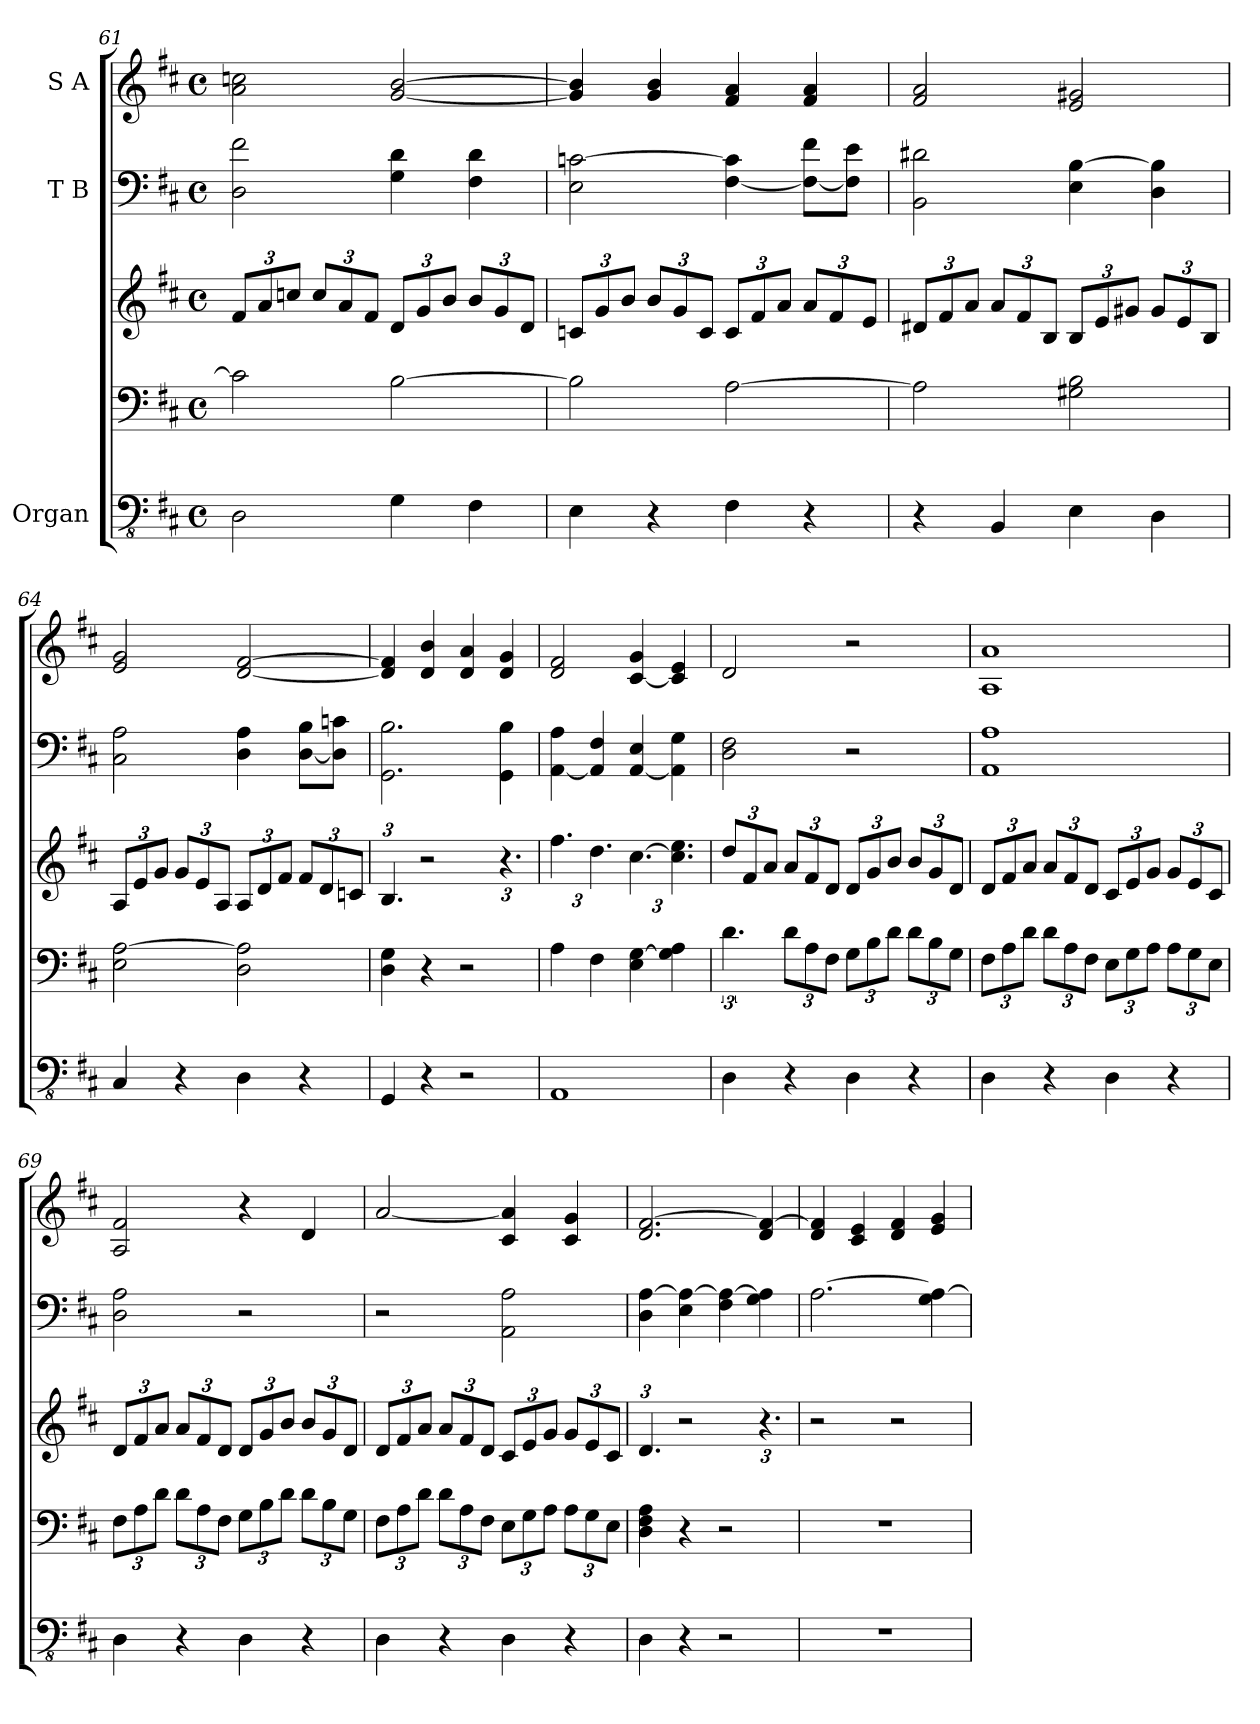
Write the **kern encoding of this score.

**kern	**kern	**kern	**kern	**kern
*part3	*part3	*part3	*part2	*part1
*staff5	*staff4	*staff3	*staff2	*staff1
*I"Organ	*	*	*I"T B	*I"S A
*clefFv4	*clefF4	*clefG2	*clefF4	*clefG2
*k[f#c#]	*k[f#c#]	*k[f#c#]	*k[f#c#]	*k[f#c#]
*M4/4	*M4/4	*M4/4	*M4/4	*M4/4
*met(c)	*met(c)	*met(c)	*met(c)	*met(c)
*	*	*Xbrackettup	*	*
=61	=61	=61	=61	=61
2DD\	2c\]	12f#/L	2D\ 2f#\	2a\ 2ccn\
.	.	12a/	.	.
.	.	12ccn/J	.	.
.	.	12cc/L	.	.
.	.	12a/	.	.
.	.	12f#/J	.	.
4GG\	[2B\	12d/L	4G\ 4d\	[2g/ [2b/
.	.	12g/	.	.
.	.	12b/J	.	.
4FF#\	.	12b/L	4F#\ 4d\	.
.	.	12g/	.	.
.	.	12d/J	.	.
=62	=62	=62	=62	=62
4EE\	2B\]	12cn/L	2E\ [2cn\	4g/] 4b/]
.	.	12g/	.	.
.	.	12b/J	.	.
4r	.	12b/L	.	4g/ 4b/
.	.	12g/	.	.
.	.	12c/J	.	.
4FF#\	[2A\	12c/L	[4F#\ 4c\]	4f#/ 4a/
.	.	12f#/	.	.
.	.	12a/J	.	.
4r	.	12a/L	8F#\_ 8f#\L	4f#/ 4a/
.	.	12f#/	.	.
.	.	.	8F#\] 8e\J	.
.	.	12e/J	.	.
!!LO:PB:g=z
=63	=63	=63	=63	=63
4r	2A\]	12d#X/L	2BB\ 2d#X\	2f#/ 2a/
.	.	12f#/	.	.
.	.	12a/J	.	.
4BBB/	.	12a/L	.	.
.	.	12f#/	.	.
.	.	12B/J	.	.
4EE\	2G#X\ 2B\	12B/L	4E\ [4B\	2e/ 2g#X/
.	.	12e/	.	.
.	.	12g#X/J	.	.
4DD\	.	12g#/L	4D\ 4B\]	.
.	.	12e/	.	.
.	.	12B/J	.	.
=64	=64	=64	=64	=64
4CC#/	2E\ [2A\	12A/L	2C#\ 2A\	2e/ 2g/
.	.	12e/	.	.
.	.	12g/J	.	.
4r	.	12g/L	.	.
.	.	12e/	.	.
.	.	12A/J	.	.
4DD\	2D\ 2A\]	12A/L	4D\ 4A\	[2d/ [2f#/
.	.	12d/	.	.
.	.	12f#/J	.	.
4r	.	12f#/L	[8D\ 8B\L	.
.	.	12d/	.	.
.	.	.	8D\] 8cn\J	.
.	.	12cn/J	.	.
=65	=65	=65	=65	=65
4GGG/	4D\ 4G\	6.B/	2.GG\ 2.B\	4d/] 4f#/]
4r	4r	2r	.	4d/ 4b/
2r	2r	.	.	4d/ 4a/
.	.	6.r	4GG\ 4B\	4d/ 4g/
=66	=66	=66	=66	=66
1AAA	4A\	6.ff#\	[4AA\ 4A\	2d/ 2f#/
.	4F#\	6.dd\	4AA/] 4F#/	.
.	4E\ [4G\	[6.cc#\	[4AA/ 4E/	[4c#/ 4g/
.	4G\] 4A\	6.cc#\] 6.ee\	4AA\] 4G\	4c#/] 4e/
=67	=67	=67	=67	=67
4DD\	6.d\	12dd/L	2D\ 2F#\	2d/
.	.	12f#/	.	.
.	.	12a/J	.	.
*	*Xbrackettup	*	*	*
4r	12d\L	12a/L	.	.
.	12A\	12f#/	.	.
.	12F#\J	12d/J	.	.
4DD\	12G\L	12d/L	2r	2r
.	12B\	12g/	.	.
.	12d\J	12b/J	.	.
4r	12d\L	12b/L	.	.
.	12B\	12g/	.	.
.	12G\J	12d/J	.	.
!!LO:LB:g=z
=68	=68	=68	=68	=68
4DD\	12F#\L	12d/L	1AA 1A	1A 1a
.	12A\	12f#/	.	.
.	12d\J	12a/J	.	.
4r	12d\L	12a/L	.	.
.	12A\	12f#/	.	.
.	12F#\J	12d/J	.	.
4DD\	12E\L	12c#/L	.	.
.	12G\	12e/	.	.
.	12A\J	12g/J	.	.
4r	12A\L	12g/L	.	.
.	12G\	12e/	.	.
.	12E\J	12c#/J	.	.
=69	=69	=69	=69	=69
4DD\	12F#\L	12d/L	2D\ 2A\	2A/ 2f#/
.	12A\	12f#/	.	.
.	12d\J	12a/J	.	.
4r	12d\L	12a/L	.	.
.	12A\	12f#/	.	.
.	12F#\J	12d/J	.	.
4DD\	12G\L	12d/L	2r	4r
.	12B\	12g/	.	.
.	12d\J	12b/J	.	.
4r	12d\L	12b/L	.	4d/
.	12B\	12g/	.	.
.	12G\J	12d/J	.	.
=70	=70	=70	=70	=70
4DD\	12F#\L	12d/L	2r	[2a/
.	12A\	12f#/	.	.
.	12d\J	12a/J	.	.
4r	12d\L	12a/L	.	.
.	12A\	12f#/	.	.
.	12F#\J	12d/J	.	.
4DD\	12E\L	12c#/L	2AA\ 2A\	4c#/ 4a/]
.	12G\	12e/	.	.
.	12A\J	12g/J	.	.
4r	12A\L	12g/L	.	4c#/ 4g/
.	12G\	12e/	.	.
.	12E\J	12c#/J	.	.
=71	=71	=71	=71	=71
4DD\	4D\ 4F#\ 4A\	6.d/	4D\ [4A\	2.d/ [2.f#/
4r	4r	2r	4E\ 4A\_	.
2r	2r	.	4F#\ 4A\_	.
.	.	6.r	4G\ 4A\]	4d/ 4f#/_
=72	=72	=72	=72	=72
1r	1r	2r	[2.A\	4d/ 4f#/]
.	.	.	.	4c#/ 4e/
.	.	2r	.	4d/ 4f#/
.	.	.	4G\ 4A\_	4e/ 4g/
=	=	=	=	=
*-	*-	*-	*-	*-
